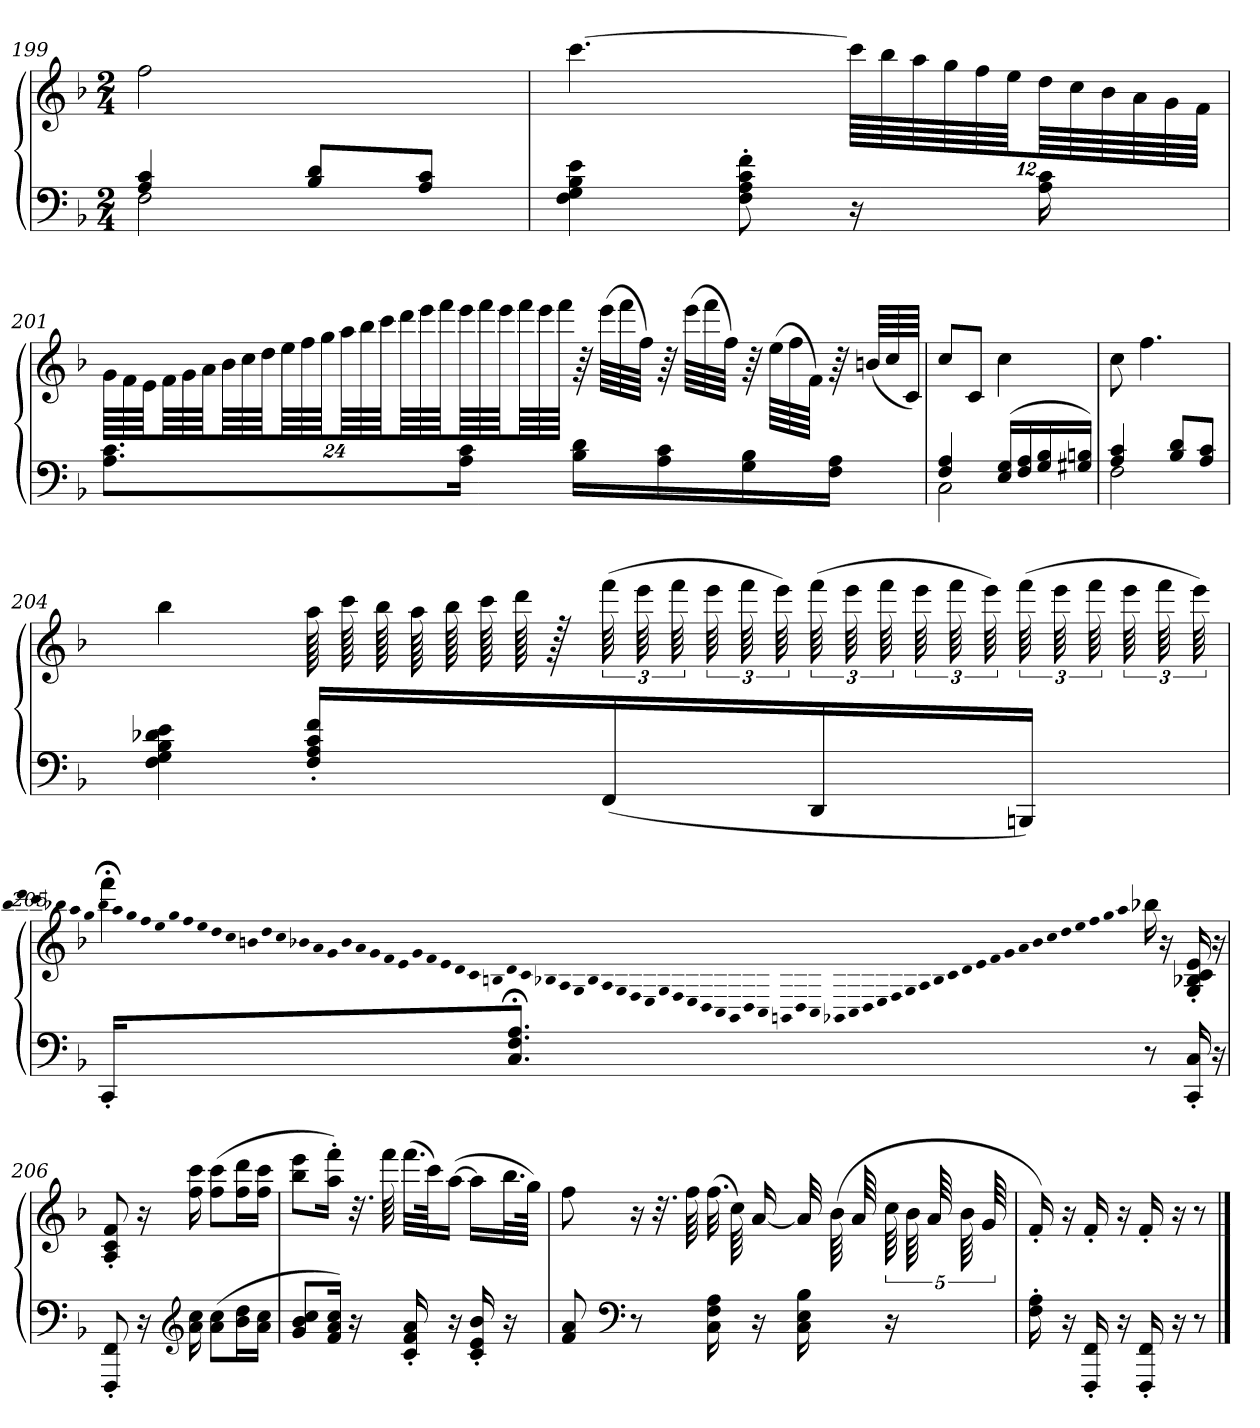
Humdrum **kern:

**kern	**kern
*part1	*part1
*staff2	*staff1
*clefF4	*clefG2
*k[b-]	*k[b-]
*M2/4	*M2/4
=199	=199
*^	*
4A 4c	2F	2ff
8B- 8dL	.	.
8A 8cJ	.	.
*v	*v	*
=200	=200
4F 4G 4B- 4e	[4.ccc
8F' 8A' 8c' 8f'	.
16r	96cccLLLL]
.	96bb-
.	96aa
.	96gg
.	96ff
.	96eeJJJ
16A 16c	96ddLLL
.	96cc
.	96b-
.	96a
.	96g
.	96fJJJJ
=201	=201
8.A 8.cL	96gLLLL
.	96f
.	96eJJJ
.	96fLLL
.	96g
.	96aJJJ
.	96b-LLL
.	96cc
.	96ddJJJ
.	96eeLLL
.	96ff
.	96ggJJJ
.	96aaLLL
.	96bb-
.	96cccJJJ
.	96dddLLL
.	96eee
.	96fffJJJ
16A 16cJk	96eeeLLL
.	96fff
.	96eeeJJJ
.	96fffLLL
.	96eee
.	96fffJJJJ
16B- 16dLL	64r
.	(64eeeLLLL
.	64fff
.	64ffJJJJ)
16A 16c	64r
.	(64eeeLLLL
.	64fff
.	64ffJJJJ)
16G 16B-	64r
.	(64eeLLLL
.	64ff
.	64fJJJJ)
16F 16AJJ	64r
.	(64bnLLLL
.	64cc
.	64cJJJJ)
=202	=202
*^	*
4F 4A	2C	8ccL
.	.	8cJ
(16E 16GLL	.	4cc
16F 16A	.	.
16G 16B-	.	.
16G#X 16BnJJ)	.	.
=203	=203	=203
4A 4c	2F	8cc
.	.	4.ff
8B- 8dL	.	.
8A 8cJ	.	.
*v	*v	*
=204	=204
4F 4G 4B- 4d-X 4e	4bb-
16F' 16A' 16c' 16f'LL	128aa
.	128ccc
.	128bb-
.	128aa
.	128bb-
.	128ccc
.	128ddd
.	128r
(16FF	(96fff
.	96eee
.	96fff
.	96eee
.	96fff
.	96eee)
16DD	(96fff
.	96eee
.	96fff
.	96eee
.	96fff
.	96eee)
16BBBnJJ)	(96fff
.	96eee
.	96fff
.	96eee
.	96fff
.	96eee)
=205	=205
16CC'KL	4fff;<
8.C;< 8.F;< 8.A;<J	.
.	qfff
.	qeee
.	qddd
.	qccc
.	qbbn
.	qddd
.	qccc
.	qbb-X
.	qaa
.	qgg
.	qbb-
.	qaa
.	qgg
.	qff
.	qee
.	qgg
.	qff
.	qee
.	qdd
.	qcc
.	qbn
.	qdd
.	qcc
.	qb-X
.	qa
.	qg
.	qb-
.	qa
.	qg
.	qf
.	qe
.	qg
.	qf
.	qe
.	qd
.	qc
.	qBn
.	qd
.	qc
.	qB-X
.	qA
.	qG
.	qB-
.	qA
.	qG
.	qF
.	qE
.	qG
.	qF
.	qE
.	qD
.	qC
.	qBB-
.	qD
.	qC
.	qBBn
.	qD
.	qC
.	qBB-X
.	qC
.	qD
.	qE
.	qF
.	qG
.	qA
.	qB-
.	qc
.	qd
.	qe
.	qf
.	qg
.	qa
.	qb-
.	qcc
.	qdd
.	qee
.	qff
.	qgg
.	qaa
8r	16bb-X
.	16r
16CC' 16C'	16G' 16B-X' 16c' 16e'
16r	16r
=206	=206
8FFF' 8FF'	8A' 8c' 8f'
16r	16r
*clefG2	*
16a 16cc	16ff 16ccc
(8a 8ccL	(8ff 8cccL
16b- 16ddL	16ff 16dddL
16a 16ccJJ	16ff 16cccJJ
=207	=207
8g 8b- 8ccL	8bb- 8eeeL
16f 16a 16ccJk)	16aa' 16fff'Jk)
16r	32.r
.	64fff
16c' 16f' 16a'	(32.fffLLL
.	64cccJK)
16r	([16aaJJ
16c' 16e' 16b-'	16aaLL]
16r	32.bb-L
.	64ggJJJk)
=208	=208
8f 8a	8ff
*clefF4	*
8r	16r
.	32.r
.	64ff
16C 16F 16A	(32.ff
.	64cc)
16r	[16a
16C 16E 16B-	32a]
.	(64b-
.	64a
16r	80cc
.	80b-
.	80a
.	80b-
.	80g
=209	=209
16F' 16A'	16f')
16r	16r
16FFF' 16FF'	16f'
16r	16r
16FFF' 16FF'	16f'
16r	16r
8r	8r
==	==
*-	*-
